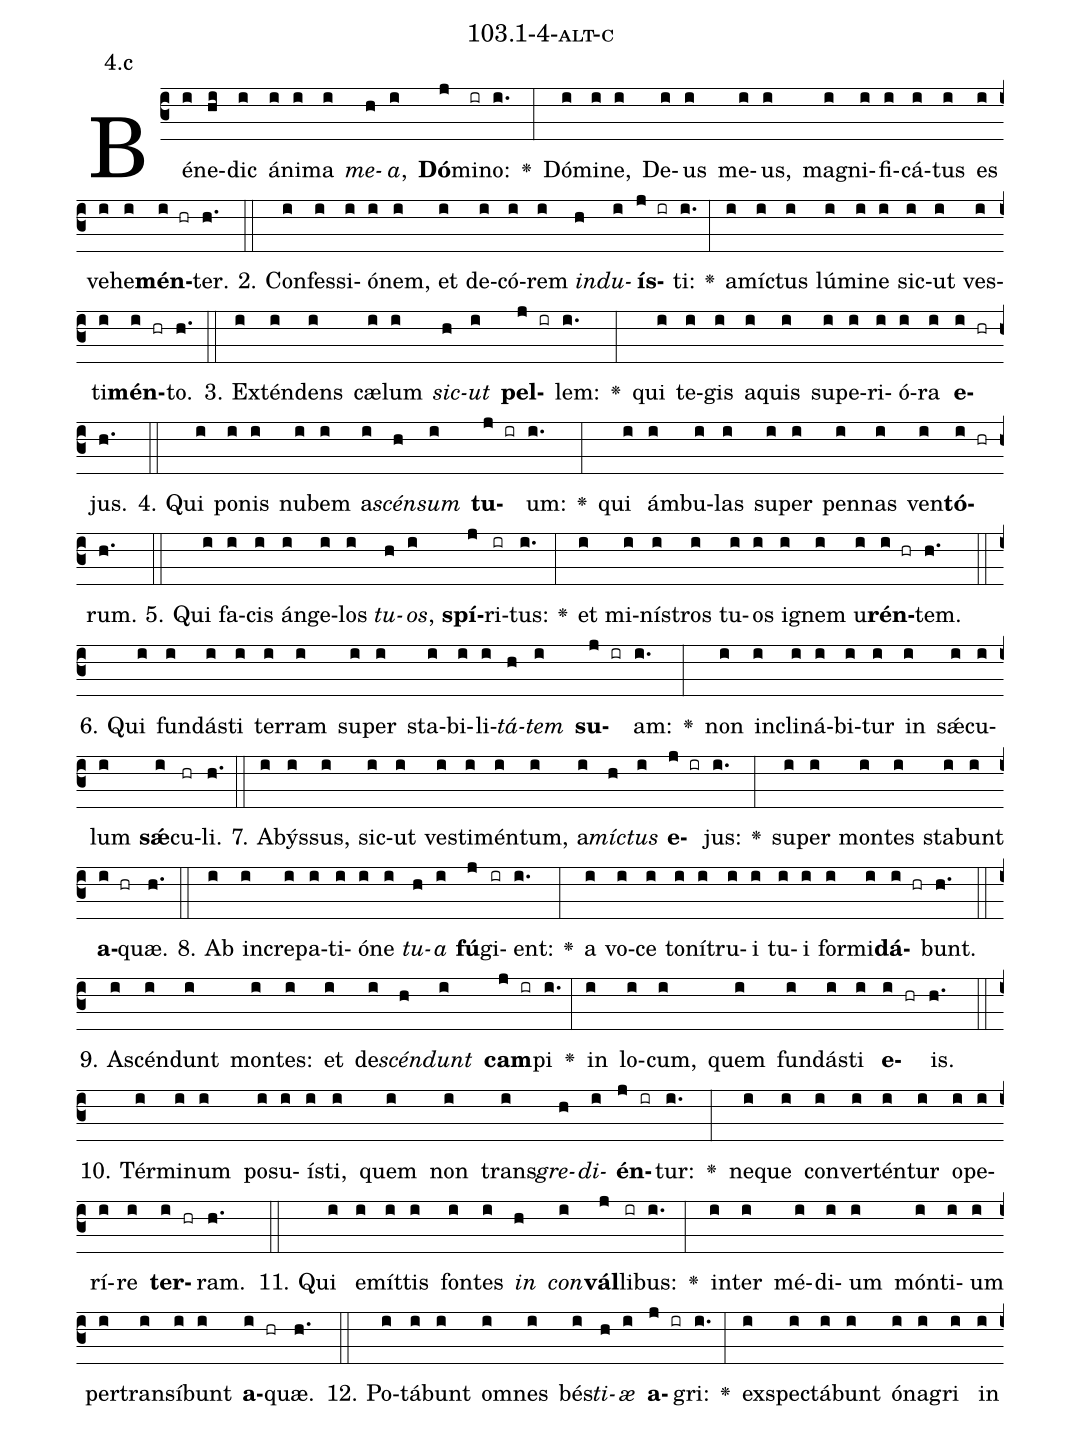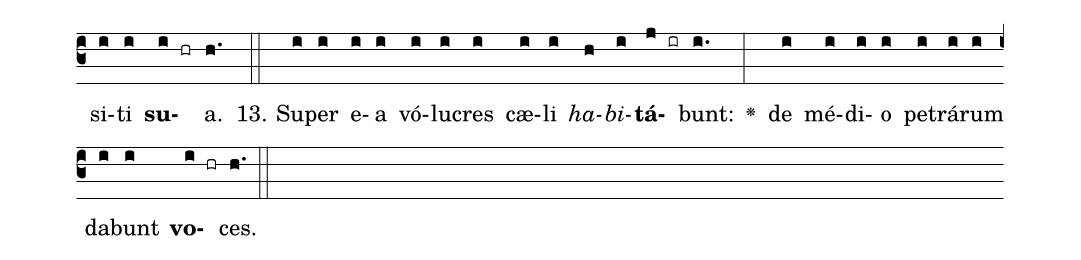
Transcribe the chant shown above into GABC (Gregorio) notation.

name: 103.1-4-alt-c;
annotation: 4.c;
%%
(c3)Bé(i)ne(hi)dic(i) á(i)ni(i)ma(i) <i>me</i>(h)<i>a</i>,(i) <b>Dó</b>(j)mi(ir)no:(i.) <v>\greheightstar</v>(:) Dó(i)mi(i)ne,(i) De(i)us(i) me(i)us,(i) ma(i)gni(i)fi(i)cá(i)tus(i) es(i) ve(i)he(i)<b>mén</b>(i hr)ter.(h.) (::)
2. Con(i)fes(i)si(i)ó(i)nem,(i) et(i) de(i)có(i)rem(i) <i>ind</i>(h)<i>u</i>(i)<b>ís</b>(j ir)ti:(i.) <v>\greheightstar</v>(:) a(i)míc(i)tus(i) lú(i)mi(i)ne(i) sic(i)ut(i) ves(i)ti(i)<b>mén</b>(i hr)to.(h.) (::)
3. Ex(i)tén(i)dens(i) cæ(i)lum(i) <i>sic</i>(h)<i>ut</i>(i) <b>pel</b>(j ir)lem:(i.) <v>\greheightstar</v>(:) qui(i) te(i)gis(i) a(i)quis(i) su(i)pe(i)ri(i)ó(i)ra(i) <b>e</b>(i hr)jus.(h.) (::)
4. Qui(i) po(i)nis(i) nu(i)bem(i) a(i)<i>scén</i>(h)<i>sum</i>(i) <b>tu</b>(j ir)um:(i.) <v>\greheightstar</v>(:) qui(i) ám(i)bu(i)las(i) su(i)per(i) pen(i)nas(i) ven(i)<b>tó</b>(i hr)rum.(h.) (::)
5. Qui(i) fa(i)cis(i) án(i)ge(i)los(i) <i>tu</i>(h)<i>os</i>,(i) <b>spí</b>(j)ri(ir)tus:(i.) <v>\greheightstar</v>(:) et(i) mi(i)nís(i)tros(i) tu(i)os(i) i(i)gnem(i) u(i)<b>rén</b>(i hr)tem.(h.) (::)
6. Qui(i) fun(i)dás(i)ti(i) ter(i)ram(i) su(i)per(i) sta(i)bi(i)li(i)<i>tá</i>(h)<i>tem</i>(i) <b>su</b>(j ir)am:(i.) <v>\greheightstar</v>(:) non(i) in(i)cli(i)ná(i)bi(i)tur(i) in(i) sǽ(i)cu(i)lum(i) <b>sǽ</b>(i)cu(hr)li.(h.) (::)
7. A(i)býs(i)sus,(i) sic(i)ut(i) ves(i)ti(i)mén(i)tum,(i) a(i)<i>míc</i>(h)<i>tus</i>(i) <b>e</b>(j ir)jus:(i.) <v>\greheightstar</v>(:) su(i)per(i) mon(i)tes(i) sta(i)bunt(i) <b>a</b>(i hr)quæ.(h.) (::)
8. Ab(i) in(i)cre(i)pa(i)ti(i)ó(i)ne(i) <i>tu</i>(h)<i>a</i>(i) <b>fú</b>(j)gi(ir)ent:(i.) <v>\greheightstar</v>(:) a(i) vo(i)ce(i) to(i)ní(i)tru(i)i(i) tu(i)i(i) for(i)mi(i)<b>dá</b>(i hr)bunt.(h.) (::)
9. A(i)scén(i)dunt(i) mon(i)tes:(i) et(i) de(i)<i>scén</i>(h)<i>dunt</i>(i) <b>cam</b>(j ir)pi(i.) <v>\greheightstar</v>(:) in(i) lo(i)cum,(i) quem(i) fun(i)dás(i)ti(i) <b>e</b>(i hr)is.(h.) (::)
10. Tér(i)mi(i)num(i) po(i)su(i)ís(i)ti,(i) quem(i) non(i) trans(i)<i>gre</i>(h)<i>di</i>(i)<b>én</b>(j ir)tur:(i.) <v>\greheightstar</v>(:) ne(i)que(i) con(i)ver(i)tén(i)tur(i) o(i)pe(i)rí(i)re(i) <b>ter</b>(i hr)ram.(h.) (::)
11. Qui(i) e(i)mít(i)tis(i) fon(i)tes(i) <i>in</i>(h) <i>con</i>(i)<b>vál</b>(j)li(ir)bus:(i.) <v>\greheightstar</v>(:) in(i)ter(i) mé(i)di(i)um(i) món(i)ti(i)um(i) per(i)trans(i)í(i)bunt(i) <b>a</b>(i hr)quæ.(h.) (::)
12. Po(i)tá(i)bunt(i) om(i)nes(i) bés(i)<i>ti</i>(h)<i>æ</i>(i) <b>a</b>(j ir)gri:(i.) <v>\greheightstar</v>(:) ex(i)spec(i)tá(i)bunt(i) ó(i)na(i)gri(i) in(i) si(i)ti(i) <b>su</b>(i hr)a.(h.) (::)
13. Su(i)per(i) e(i)a(i) vó(i)lu(i)cres(i) cæ(i)li(i) <i>ha</i>(h)<i>bi</i>(i)<b>tá</b>(j ir)bunt:(i.) <v>\greheightstar</v>(:) de(i) mé(i)di(i)o(i) pe(i)trá(i)rum(i) da(i)bunt(i) <b>vo</b>(i hr)ces.(h.) (::)
